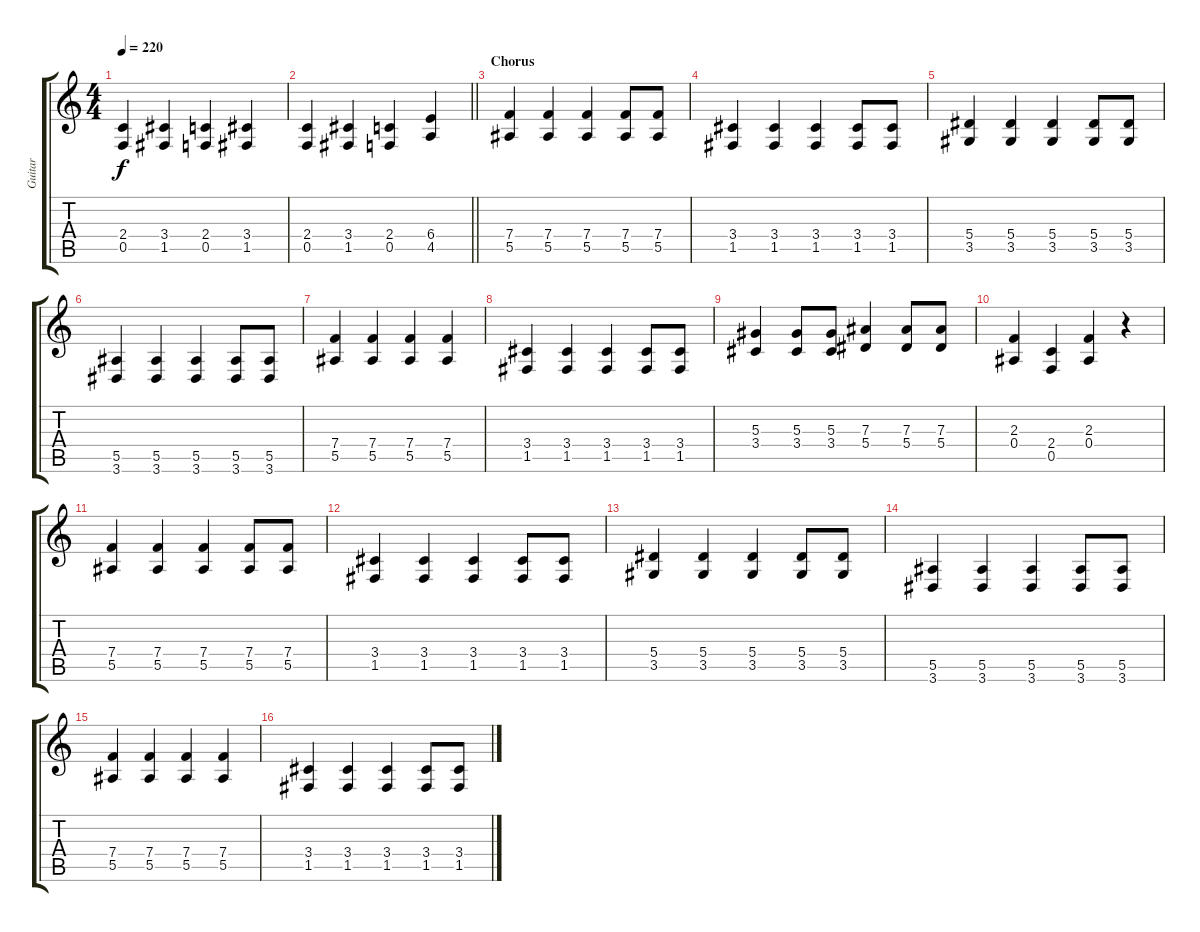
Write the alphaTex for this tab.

\track ("Guitar" "Guitar") {instrument distortionguitar}
\staff {score tabs}
\tuning (C4 G3 Eb3 Bb2 F2 C2) {hide}
\ts (4 4)
\tempo 220
\clef g2
\ks c
(2.4 0.5).4{dy f} (3.4 1.5).4 (2.4 0.5).4 (3.4 1.5).4 |
\barLineRight lightlight
(2.4 0.5).4 (3.4 1.5).4 (2.4 0.5).4 (6.4 4.5).4 |
\section ("" "Chorus")
(7.4 5.5).4 (7.4 5.5).4 (7.4 5.5).4 (7.4 5.5).8 (7.4 5.5).8 |
(3.4 1.5).4 (3.4 1.5).4 (3.4 1.5).4 (3.4 1.5).8 (3.4 1.5).8 |
(5.4 3.5).4 (5.4 3.5).4 (5.4 3.5).4 (5.4 3.5).8 (5.4 3.5).8 |
(5.5 3.6).4 (5.5 3.6).4 (5.5 3.6).4 (5.5 3.6).8 (5.5 3.6).8 |
(7.4 5.5).4 (7.4 5.5).4 (7.4 5.5).4 (7.4 5.5).4 |
(3.4 1.5).4 (3.4 1.5).4 (3.4 1.5).4 (3.4 1.5).8 (3.4 1.5).8 |
(5.3 3.4).4 (5.3 3.4).8 (5.3 3.4).8 (7.3 5.4).4 (7.3 5.4).8 (7.3 5.4).8 |
(2.3 0.4).4 (2.4 0.5).4 (2.3 0.4).4 r.4 |
(7.4 5.5).4 (7.4 5.5).4 (7.4 5.5).4 (7.4 5.5).8 (7.4 5.5).8 |
(3.4 1.5).4 (3.4 1.5).4 (3.4 1.5).4 (3.4 1.5).8 (3.4 1.5).8 |
(5.4 3.5).4 (5.4 3.5).4 (5.4 3.5).4 (5.4 3.5).8 (5.4 3.5).8 |
(5.5 3.6).4 (5.5 3.6).4 (5.5 3.6).4 (5.5 3.6).8 (5.5 3.6).8 |
(7.4 5.5).4 (7.4 5.5).4 (7.4 5.5).4 (7.4 5.5).4 |
(3.4 1.5).4 (3.4 1.5).4 (3.4 1.5).4 (3.4 1.5).8 (3.4 1.5).8
